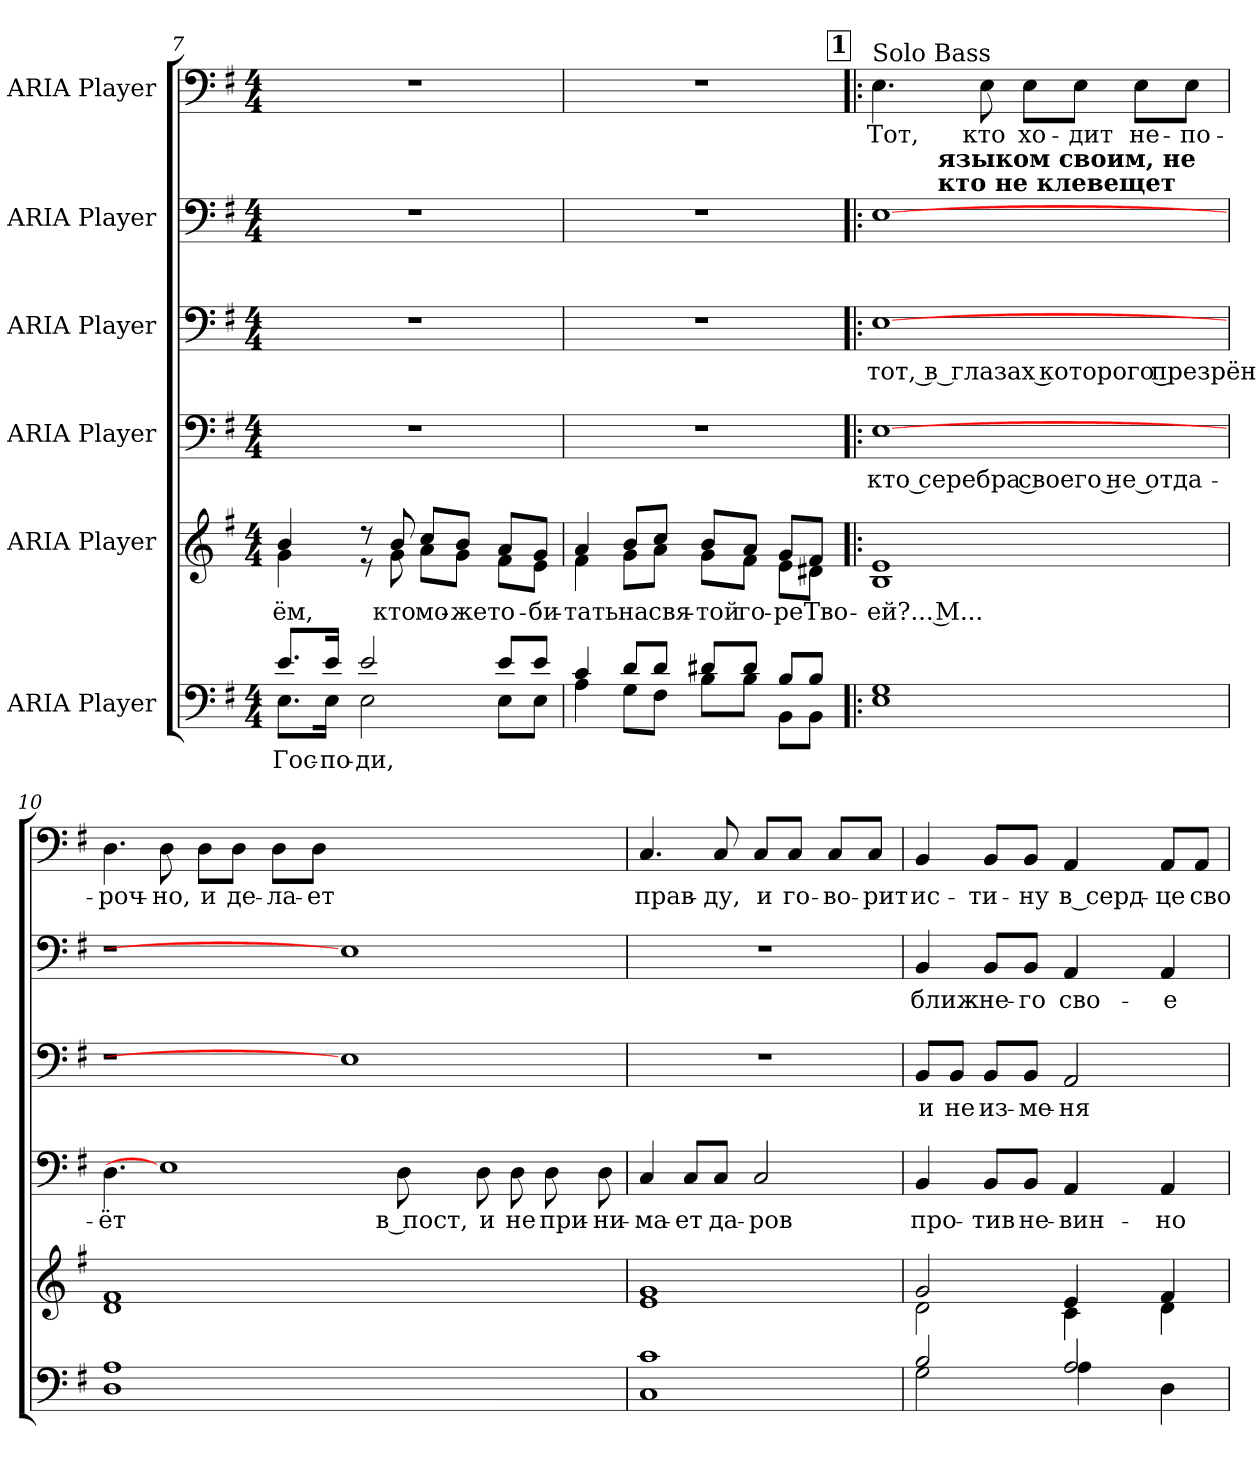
**kern	**text	**kern	**text	**kern	**text	**kern	**text	**kern	**text	**kern	**text
*part6	*part6	*part5	*part5	*part4	*part4	*part3	*part3	*part2	*part2	*part1	*part1
*staff6	*staff6	*staff5	*staff5	*staff4	*staff4	*staff3	*staff3	*staff2	*staff2	*staff1	*staff1
*I"ARIA Player	*	*I"ARIA Player	*	*I"ARIA Player	*	*I"ARIA Player	*	*I"ARIA Player	*	*I"ARIA Player	*
*clefF4	*	*clefG2	*	*clefF4	*	*clefF4	*	*clefF4	*	*clefF4	*
*k[f#]	*	*k[f#]	*	*k[f#]	*	*k[f#]	*	*k[f#]	*	*k[f#]	*
*G:	*	*G:	*	*G:	*	*G:	*	*G:	*	*G:	*
*M4/4	*	*M4/4	*	*M4/4	*	*M4/4	*	*M4/4	*	*M4/4	*
=7	=7	=7	=7	=7	=7	=7	=7	=7	=7	=7	=7
!	!LO:LY:b:color=#000000	!	!	!	!	!	!	!	!	!	!
*^	*	*	*	*	*	*	*	*	*	*	*
!	!	!	!	!LO:LY:b:color=#000000	!	!	!	!	!	!	!	!
*	*	*	*^	*	*	*	*	*	*	*	*	*
8.ei/L	8.Ei\L	Гос-	4bi/	4gi\	-ём,	1r	.	1r	.	1r	.	1r	.
!	!	!LO:LY:b:color=#000000	!	!	!	!	!	!	!	!	!	!	!
16ei/Jk	16Ei\Jk	-по-	.	.	.	.	.	.	.	.	.	.	.
!	!	!LO:LY:b:color=#000000	!	!	!	!	!	!	!	!	!	!	!
2ei/	2Ei\	-ди,	8r	8r	.	.	.	.	.	.	.	.	.
!	!	!	!	!	!LO:LY:b:color=#000000	!	!	!	!	!	!	!	!
.	.	.	8bi/	8gi\	кто	.	.	.	.	.	.	.	.
!	!	!	!	!	!LO:LY:b:color=#000000	!	!	!	!	!	!	!	!
.	.	.	8cci/L	8ai\L	мо-	.	.	.	.	.	.	.	.
!	!	!	!	!	!LO:LY:b:color=#000000	!	!	!	!	!	!	!	!
.	.	.	8bi/J	8gi\J	-жет	.	.	.	.	.	.	.	.
!	!	!	!	!	!LO:LY:b:color=#000000	!	!	!	!	!	!	!	!
8ei/L	8Ei\L	.	8ai/L	8f#i\L	о-	.	.	.	.	.	.	.	.
!	!	!	!	!	!LO:LY:b:color=#000000	!	!	!	!	!	!	!	!
8ei/J	8Ei\J	.	8gi/J	8ei\J	-би-	.	.	.	.	.	.	.	.
=8	=8	=8	=8	=8	=8	=8	=8	=8	=8	=8	=8	=8	=8
!	!	!	!	!	!LO:LY:b:color=#000000	!	!	!	!	!	!	!	!
4ci/	4Ai\	.	4ai/	4f#i\	-тать	1r	.	1r	.	1r	.	1r	.
!	!	!	!	!	!LO:LY:b:color=#000000	!	!	!	!	!	!	!	!
8di/L	8Gi\L	.	8bi/L	8gi\L	на	.	.	.	.	.	.	.	.
!	!	!	!	!	!LO:LY:b:color=#000000	!	!	!	!	!	!	!	!
8di/J	8F#i\J	.	8cci/J	8ai\J	свя-	.	.	.	.	.	.	.	.
!	!	!	!	!	!LO:LY:b:color=#000000	!	!	!	!	!	!	!	!
8d#Xi/L	8Bi\L	.	8bi/L	8gi\L	-той	.	.	.	.	.	.	.	.
!	!	!	!	!	!LO:LY:b:color=#000000	!	!	!	!	!	!	!	!
8d#i/J	8Bi\J	.	8ai/J	8f#i\J	го-	.	.	.	.	.	.	.	.
!	!	!	!	!	!LO:LY:b:color=#000000	!	!	!	!	!	!	!	!
8Bi/L	8BBi\L	.	8gi/L	8ei\L	-ре	.	.	.	.	.	.	.	.
!	!	!	!	!	!LO:LY:b:color=#000000	!	!	!	!	!	!	!	!
8Bi/J	8BBi\J	.	8f#i/J	8d#Xi\J	Тво-	.	.	.	.	.	.	.	.
!!LO:LB:g=z
!!LO:REH:place=s1:B:color=#000000:enc=box:fs=19.5516:t=1
=9!|:	=9!|:	=9!|:	=9!|:	=9!|:	=9!|:	=9!|:	=9!|:	=9!|:	=9!|:	=9!|:	=9!|:	=9!|:	=9!|:
!	!	!	!	!	!LO:LY:b:color=#000000	!	!	!	!	!	!	!	!
!	!	!	!	!	!	!	!LO:LY:b:color=#000000	!	!	!	!	!	!
!	!	!	!	!	!	!	!	!	!LO:LY:b:color=#000000	!	!	!	!
!	!	!	!	!	!	!	!	!	!	!	!	!LO:TX:a:t=Solo Bass	!
!	!	!	!	!	!	!	!	!	!	!	!	!	!LO:LY:b:color=#000000
*	*	*	*	*	*	*	*	*	*	*^	*	*	*
1Gi	1Ei	.	1ei	1Bi	-ей?... М...	[1Ei	кто серебра своего не отда-	[1Ei	тот, в глазах которого презрён	[1Ei	4ryy	.	4.Ei\	Тот,
!	!	!	!	!	!	!	!	!	!	!	!LO:TX:B:t=кто&nbsp;не&nbsp;клевещет	!	!	!
!	!	!	!	!	!	!	!	!	!	!	!LO:TX:B:t=языком&nbsp;своим,&nbsp;не	!	!	!
.	.	.	.	.	.	.	.	.	.	.	2.ryy	.	.	.
!	!	!	!	!	!	!	!	!	!	!	!	!	!	!LO:LY:b:color=#000000
.	.	.	.	.	.	.	.	.	.	.	.	.	8Ei\	кто
!	!	!	!	!	!	!	!	!	!	!	!	!	!	!LO:LY:b:color=#000000
.	.	.	.	.	.	.	.	.	.	.	.	.	8Ei\L	хо-
!	!	!	!	!	!	!	!	!	!	!	!	!	!	!LO:LY:b:color=#000000
.	.	.	.	.	.	.	.	.	.	.	.	.	8Ei\J	-дит
!	!	!	!	!	!	!	!	!	!	!	!	!	!	!LO:LY:b:color=#000000
.	.	.	.	.	.	.	.	.	.	.	.	.	8Ei\L	не-
!	!	!	!	!	!	!	!	!	!	!	!	!	!	!LO:LY:b:color=#000000
.	.	.	.	.	.	.	.	.	.	.	.	.	8Ei\J	-по-
*	*	*	*	*	*	*	*	*	*	*v	*v	*	*	*
=10	=10	=10	=10	=10	=10	=10	=10	=10	=10	=10	=10	=10	=10
*	*	*	*	*	*	*	*	*	*	*^	*	*	*
!	!	!	!	!	!	!	!LO:LY:b:color=#000000	!	!	!	!	!	!	!
*	*	*	*	*	*	*	*	*	*	*v	*v	*	*	*
*	*	*	*	*	*	*	*	*	*	*^	*	*	*
!	!	!	!	!	!	!	!	!	!	!LO:TX:b:B:t=делает&nbsp;искреннему	!	!	!	!
!	!	!	!	!	!	!	!	!	!	!LO:TX:B:t=своему&nbsp;зла,&nbsp;и&nbsp;не	!	!	!	!
!	!	!	!	!	!	!	!	!	!	!LO:TX:B:t=своему&nbsp;зла,&nbsp;и&nbsp;не	!	!	!	!
!	!	!	!	!	!	!	!	!	!	!	!	!	!	!LO:LY:b:color=#000000
*	*	*	*	*	*	*	*	*	*	*v	*v	*	*	*
1Ai	1Di	.	1f#i	1di	.	4.Di\	-ёт	1r	.	1r	.	4.Di\	-роч-
!	!	!	!	!	!	!	!	!	!	!	!	!	!LO:LY:b:color=#000000
.	.	.	.	.	.	1Ei]	.	.	.	.	.	8Di\	-но,
!	!	!	!	!	!	!	!	!	!	!	!	!	!LO:LY:b:color=#000000
.	.	.	.	.	.	.	.	.	.	.	.	8Di\L	и
!	!	!	!	!	!	!	!	!	!	!	!	!	!LO:LY:b:color=#000000
.	.	.	.	.	.	.	.	.	.	.	.	8Di\J	де-
!	!	!	!	!	!	!	!	!	!	!	!	!	!LO:LY:b:color=#000000
.	.	.	.	.	.	.	.	.	.	.	.	8Di\L	-ла-
!	!	!	!	!	!	!	!	!	!	!	!	!	!LO:LY:b:color=#000000
.	.	.	.	.	.	.	.	.	.	.	.	8Di\J	-ет
1ryy	1ryy	.	1ryy	1ryy	.	.	.	1Ei]	.	1Ei]	.	1ryy	.
!	!	!	!	!	!	!	!LO:LY:b:color=#000000	!	!	!	!	!	!
.	.	.	.	.	.	8Di\	в пост,	.	.	.	.	.	.
!	!	!	!	!	!	!	!LO:LY:b:color=#000000	!	!	!	!	!	!
.	.	.	.	.	.	8Di\	и	.	.	.	.	.	.
!	!	!	!	!	!	!	!LO:LY:b:color=#000000	!	!	!	!	!	!
.	.	.	.	.	.	8Di\	не	.	.	.	.	.	.
!	!	!	!	!	!	!	!LO:LY:b:color=#000000	!	!	!	!	!	!
.	.	.	.	.	.	8Di\	при-	.	.	.	.	.	.
!	!	!	!	!	!	!	!LO:LY:b:color=#000000	!	!	!	!	!	!
.	.	.	.	.	.	8Di\	-ни-	.	.	.	.	.	.
=11	=11	=11	=11	=11	=11	=11	=11	=11	=11	=11	=11	=11	=11
!	!	!	!	!	!	!	!LO:LY:b:color=#000000	!	!	!	!	!	!
!	!	!	!	!	!	!	!	!	!	!	!	!	!LO:LY:b:color=#000000
1ci	1Ci	.	1gi	1ei	.	4Ci/	-ма-	1r	.	1r	.	4.Ci/	прав-
!	!	!	!	!	!	!	!LO:LY:b:color=#000000	!	!	!	!	!	!
.	.	.	.	.	.	8Ci/L	-ет	.	.	.	.	.	.
!	!	!	!	!	!	!	!LO:LY:b:color=#000000	!	!	!	!	!	!
!	!	!	!	!	!	!	!	!	!	!	!	!	!LO:LY:b:color=#000000
.	.	.	.	.	.	8Ci/J	да-	.	.	.	.	8Ci/	-ду,
!	!	!	!	!	!	!	!LO:LY:b:color=#000000	!	!	!	!	!	!
!	!	!	!	!	!	!	!	!	!	!	!	!	!LO:LY:b:color=#000000
.	.	.	.	.	.	2Ci/	-ров	.	.	.	.	8Ci/L	и
!	!	!	!	!	!	!	!	!	!	!	!	!	!LO:LY:b:color=#000000
.	.	.	.	.	.	.	.	.	.	.	.	8Ci/J	го-
!	!	!	!	!	!	!	!	!	!	!	!	!	!LO:LY:b:color=#000000
.	.	.	.	.	.	.	.	.	.	.	.	8Ci/L	-во-
!	!	!	!	!	!	!	!	!	!	!	!	!	!LO:LY:b:color=#000000
.	.	.	.	.	.	.	.	.	.	.	.	8Ci/J	-рит
=12	=12	=12	=12	=12	=12	=12	=12	=12	=12	=12	=12	=12	=12
!	!	!	!	!	!	!	!LO:LY:b:color=#000000	!	!	!	!	!	!
!	!	!	!	!	!	!	!	!	!LO:LY:b:color=#000000	!	!	!	!
!	!	!	!	!	!	!	!	!	!	!	!LO:LY:b:color=#000000	!	!
!	!	!	!	!	!	!	!	!	!	!	!	!	!LO:LY:b:color=#000000
2Bi/	2Gi\	.	2gi/	2di\	.	4BBi/	про-	8BBi/L	и	4BBi/	ближ-	4BBi/	ис-
!	!	!	!	!	!	!	!	!	!LO:LY:b:color=#000000	!	!	!	!
.	.	.	.	.	.	.	.	8BBi/J	не	.	.	.	.
!	!	!	!	!	!	!	!LO:LY:b:color=#000000	!	!	!	!	!	!
!	!	!	!	!	!	!	!	!	!LO:LY:b:color=#000000	!	!	!	!
!	!	!	!	!	!	!	!	!	!	!	!LO:LY:b:color=#000000	!	!
!	!	!	!	!	!	!	!	!	!	!	!	!	!LO:LY:b:color=#000000
.	.	.	.	.	.	8BBi/L	-тив	8BBi/L	из-	8BBi/L	-не-	8BBi/L	-ти-
!	!	!	!	!	!	!	!LO:LY:b:color=#000000	!	!	!	!	!	!
!	!	!	!	!	!	!	!	!	!LO:LY:b:color=#000000	!	!	!	!
!	!	!	!	!	!	!	!	!	!	!	!LO:LY:b:color=#000000	!	!
!	!	!	!	!	!	!	!	!	!	!	!	!	!LO:LY:b:color=#000000
.	.	.	.	.	.	8BBi/J	не-	8BBi/J	-ме-	8BBi/J	-го	8BBi/J	-ну
!	!	!	!	!	!	!	!LO:LY:b:color=#000000	!	!	!	!	!	!
!	!	!	!	!	!	!	!	!	!LO:LY:b:color=#000000	!	!	!	!
!	!	!	!	!	!	!	!	!	!	!	!LO:LY:b:color=#000000	!	!
!	!	!	!	!	!	!	!	!	!	!	!	!	!LO:LY:b:color=#000000
2Ai/	4Ai\	.	4ei/	4ci\	.	4AAi/	-вин-	2AAi/	-ня-	4AAi/	сво-	4AAi/	в серд-
!	!	!	!	!	!	!	!LO:LY:b:color=#000000	!	!	!	!	!	!
!	!	!	!	!	!	!	!	!	!	!	!LO:LY:b:color=#000000	!	!
!	!	!	!	!	!	!	!	!	!	!	!	!	!LO:LY:b:color=#000000
.	4Di\	.	4f#i/	4di\	.	4AAi/	-но-	.	.	4AAi/	-е-	8AAi/L	-це
!	!	!	!	!	!	!	!	!	!	!	!	!	!LO:LY:b:color=#000000
.	.	.	.	.	.	.	.	.	.	.	.	8AAi/J	сво-
*v	*v	*	*	*	*	*	*	*	*	*	*	*	*
*	*	*v	*v	*	*	*	*	*	*	*	*	*
=	=	=	=	=	=	=	=	=	=	=	=
*-	*-	*-	*-	*-	*-	*-	*-	*-	*-	*-	*-
